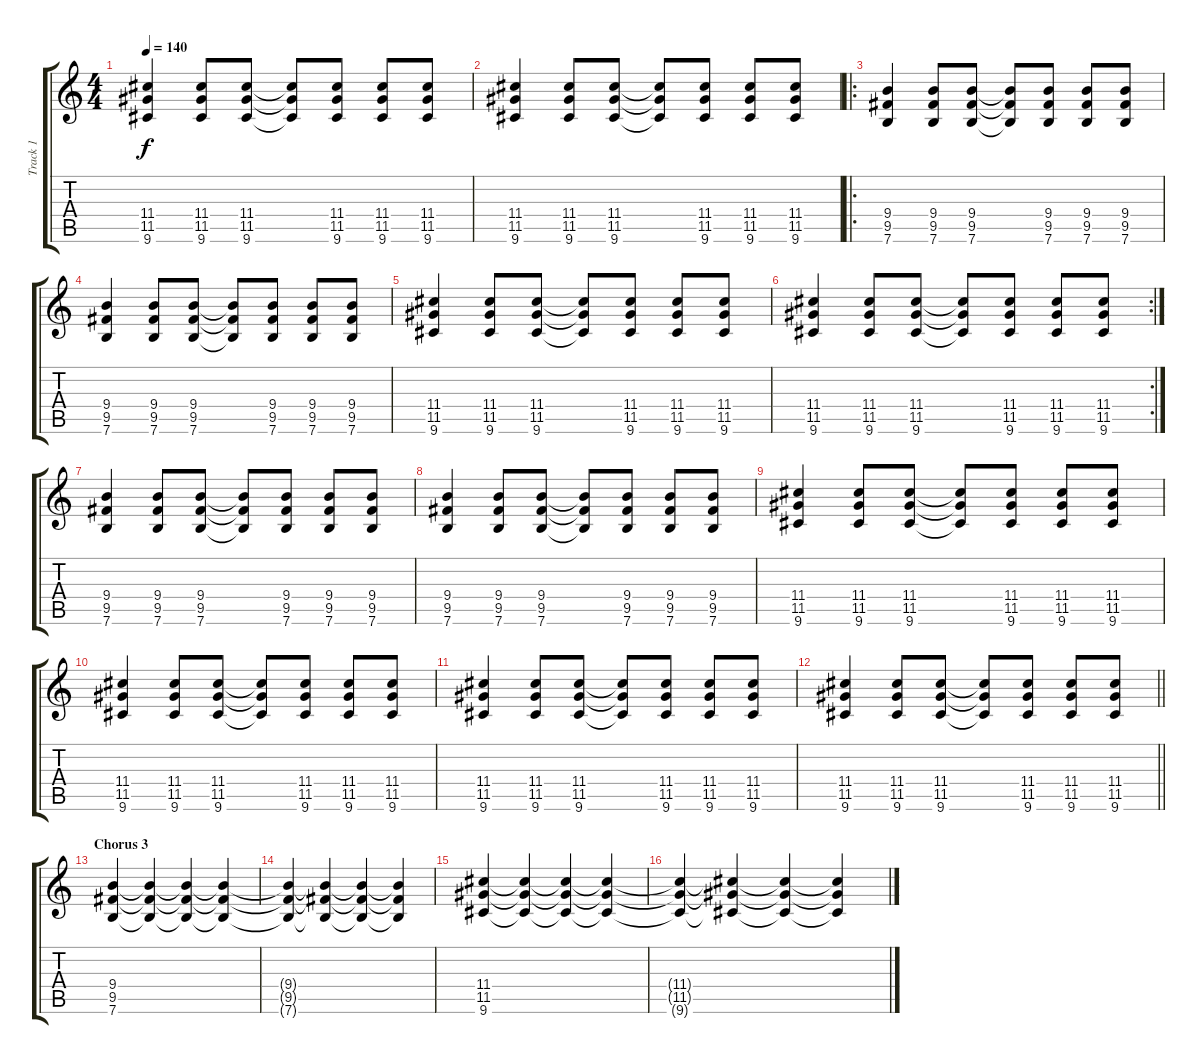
\track ("Track 1" "Track 1") {instrument acousticguitarsteel}
\staff {score tabs}
\tuning (E4 B3 G3 D3 A2 E2) {hide}
\ts (4 4)
\tempo 140
\clef g2
\ks c
(11.4 11.5 9.6).4{dy f} (11.4 11.5 9.6).8 (11.4 11.5 9.6).8 (11.4{t} 11.5{t} 9.6{t}).8 (11.4 11.5 9.6).8 (11.4 11.5 9.6).8 (11.4 11.5 9.6).8 |
(11.4 11.5 9.6).4 (11.4 11.5 9.6).8 (11.4 11.5 9.6).8 (11.4{t} 11.5{t} 9.6{t}).8 (11.4 11.5 9.6).8 (11.4 11.5 9.6).8 (11.4 11.5 9.6).8 |
\ro
(9.4 9.5 7.6).4 (9.4 9.5 7.6).8 (9.4 9.5 7.6).8 (9.4{t} 9.5{t} 7.6{t}).8 (9.4 9.5 7.6).8 (9.4 9.5 7.6).8 (9.4 9.5 7.6).8 |
(9.4 9.5 7.6).4 (9.4 9.5 7.6).8 (9.4 9.5 7.6).8 (9.4{t} 9.5{t} 7.6{t}).8 (9.4 9.5 7.6).8 (9.4 9.5 7.6).8 (9.4 9.5 7.6).8 |
(11.4 11.5 9.6).4 (11.4 11.5 9.6).8 (11.4 11.5 9.6).8 (11.4{t} 11.5{t} 9.6{t}).8 (11.4 11.5 9.6).8 (11.4 11.5 9.6).8 (11.4 11.5 9.6).8 |
\rc 2
(11.4 11.5 9.6).4 (11.4 11.5 9.6).8 (11.4 11.5 9.6).8 (11.4{t} 11.5{t} 9.6{t}).8 (11.4 11.5 9.6).8 (11.4 11.5 9.6).8 (11.4 11.5 9.6).8 |
(9.4 9.5 7.6).4 (9.4 9.5 7.6).8 (9.4 9.5 7.6).8 (9.4{t} 9.5{t} 7.6{t}).8 (9.4 9.5 7.6).8 (9.4 9.5 7.6).8 (9.4 9.5 7.6).8 |
(9.4 9.5 7.6).4 (9.4 9.5 7.6).8 (9.4 9.5 7.6).8 (9.4{t} 9.5{t} 7.6{t}).8 (9.4 9.5 7.6).8 (9.4 9.5 7.6).8 (9.4 9.5 7.6).8 |
(11.4 11.5 9.6).4 (11.4 11.5 9.6).8 (11.4 11.5 9.6).8 (11.4{t} 11.5{t} 9.6{t}).8 (11.4 11.5 9.6).8 (11.4 11.5 9.6).8 (11.4 11.5 9.6).8 |
(11.4 11.5 9.6).4 (11.4 11.5 9.6).8 (11.4 11.5 9.6).8 (11.4{t} 11.5{t} 9.6{t}).8 (11.4 11.5 9.6).8 (11.4 11.5 9.6).8 (11.4 11.5 9.6).8 |
(11.4 11.5 9.6).4 (11.4 11.5 9.6).8 (11.4 11.5 9.6).8 (11.4{t} 11.5{t} 9.6{t}).8 (11.4 11.5 9.6).8 (11.4 11.5 9.6).8 (11.4 11.5 9.6).8 |
\barLineRight lightlight
(11.4 11.5 9.6).4 (11.4 11.5 9.6).8 (11.4 11.5 9.6).8 (11.4{t} 11.5{t} 9.6{t}).8 (11.4 11.5 9.6).8 (11.4 11.5 9.6).8 (11.4 11.5 9.6).8 |
\section ("" "Chorus 3")
(9.4 9.5 7.6).4 (9.4{t} 9.5{t} 7.6{t}).4 (9.4{t} 9.5{t} 7.6{t}).4 (9.4{t} 9.5{t} 7.6{t}).4 |
(9.4{t} 9.5{t} 7.6{t}).4 (9.4{t} 9.5{t} 7.6{t}).4 (9.4{t} 9.5{t} 7.6{t}).4 (9.4{t} 9.5{t} 7.6{t}).4 |
(11.4 11.5 9.6).4 (11.4{t} 11.5{t} 9.6{t}).4 (11.4{t} 11.5{t} 9.6{t}).4 (11.4{t} 11.5{t} 9.6{t}).4 |
(11.4{t} 11.5{t} 9.6{t}).4 (11.4{t} 11.5{t} 9.6{t}).4 (11.4{t} 11.5{t} 9.6{t}).4 (11.4{t} 11.5{t} 9.6{t}).4
